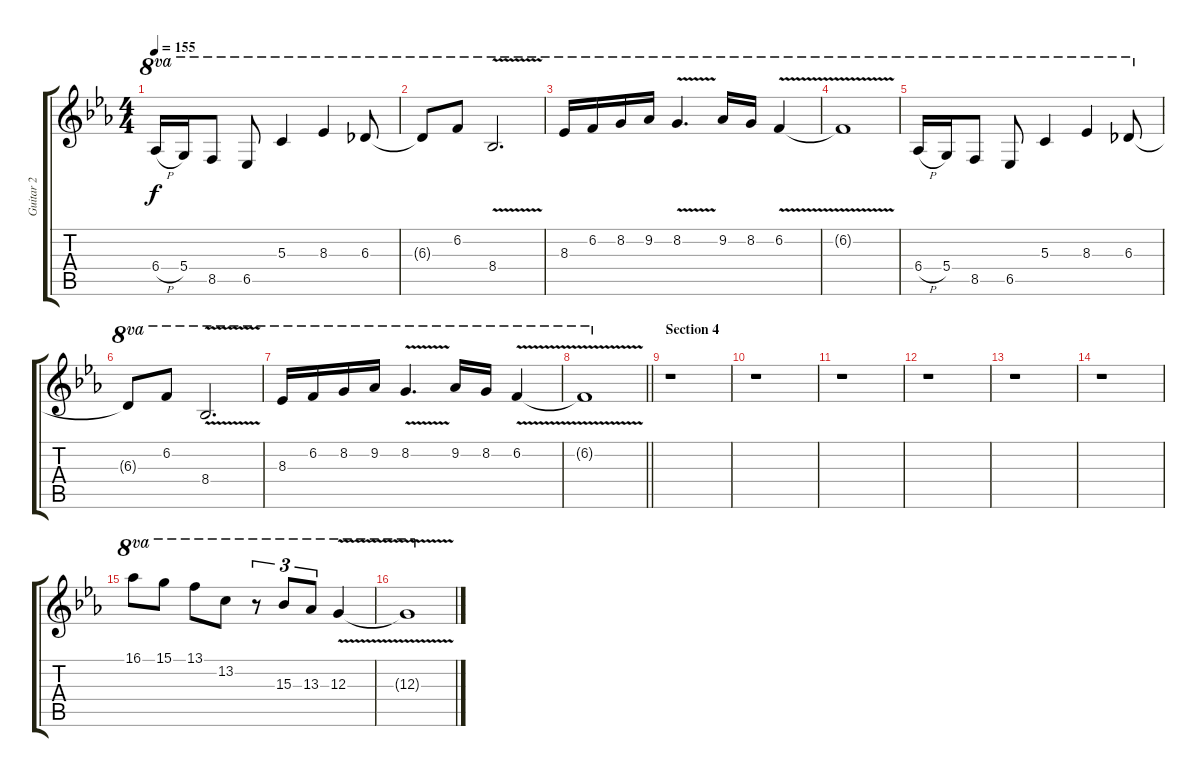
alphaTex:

\track ("Guitar 2" "Guitar 2") {instrument overdrivenguitar}
\staff {score tabs}
\tuning (E4 B3 G3 D3 A2 E2) {hide}
\ts (4 4)
\tempo 155
\clef g2
\ks eb
6.4{h}.16{ot 8va dy f} 5.4.16{ot 8va} 8.5.8{ot 8va} 6.5.8{ot 8va} 5.3.4{ot 8va} 8.3.4{ot 8va} 6.3.8{ot 8va} |
6.3{t}.8{ot 8va} 6.2.8{ot 8va} 8.4{v}.2{d ot 8va} |
8.3.16{ot 8va} 6.2.16{ot 8va} 8.2.16{ot 8va} 9.2.16{ot 8va} 8.2{v}.4{d ot 8va} 9.2.16{ot 8va} 8.2.16{ot 8va} 6.2{v}.4{ot 8va} |
6.2{t}.1{ot 8va} |
6.4{h}.16{ot 8va} 5.4.16{ot 8va} 8.5.8{ot 8va} 6.5.8{ot 8va} 5.3.4{ot 8va} 8.3.4{ot 8va} 6.3.8{ot 8va} |
6.3{t}.8{ot 8va} 6.2.8{ot 8va} 8.4{v}.2{d ot 8va} |
8.3.16{ot 8va} 6.2.16{ot 8va} 8.2.16{ot 8va} 9.2.16{ot 8va} 8.2{v}.4{d ot 8va} 9.2.16{ot 8va} 8.2.16{ot 8va} 6.2{v}.4{ot 8va} |
\barLineRight lightlight
6.2{t}.1{ot 8va} |
\section ("" "Section 4")
r.1 |
r.1 |
r.1 |
r.1 |
r.1 |
r.1 |
16.1.8{ot 8va} 15.1.8{ot 8va} 13.1.8{ot 8va} 13.2.8{ot 8va} r.8{tu (3 2) ot 8va} 15.3.8{tu (3 2) ot 8va} 13.3.8{tu (3 2) ot 8va} 12.3{v}.4{ot 8va} |
12.3{t}.1{ot 8va}
